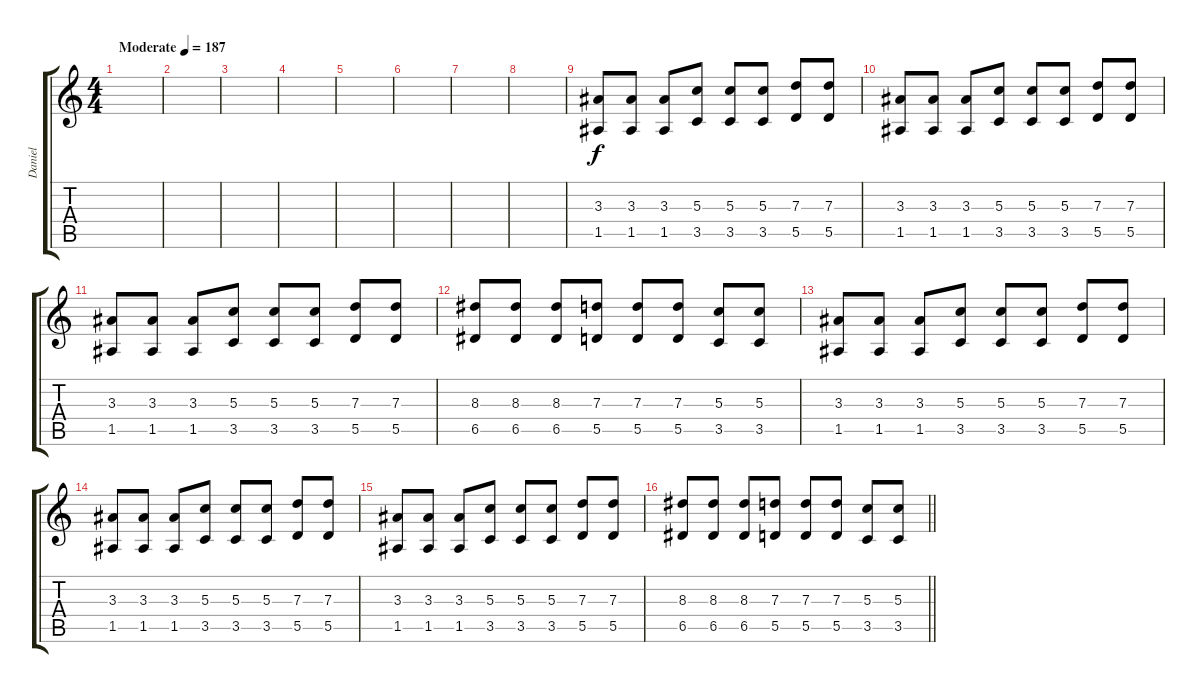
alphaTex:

\track ("Daniel" "Daniel") {instrument distortionguitar}
\staff {score tabs}
\tuning (E4 B3 G3 D3 A2 E2) {hide}
\ts (4 4)
\tempo (187 "Moderate")
\clef g2
\ks c
|
|
|
|
|
|
|
|
(3.3 1.5).8 (3.3 1.5).8 (3.3 1.5).8 (5.3 3.5).8 (5.3 3.5).8 (5.3 3.5).8 (7.3 5.5).8 (7.3 5.5).8 |
(3.3 1.5).8 (3.3 1.5).8 (3.3 1.5).8 (5.3 3.5).8 (5.3 3.5).8 (5.3 3.5).8 (7.3 5.5).8 (7.3 5.5).8 |
(3.3 1.5).8 (3.3 1.5).8 (3.3 1.5).8 (5.3 3.5).8 (5.3 3.5).8 (5.3 3.5).8 (7.3 5.5).8 (7.3 5.5).8 |
(8.3 6.5).8 (8.3 6.5).8 (8.3 6.5).8 (7.3 5.5).8 (7.3 5.5).8 (7.3 5.5).8 (5.3 3.5).8 (5.3 3.5).8 |
(3.3 1.5).8 (3.3 1.5).8 (3.3 1.5).8 (5.3 3.5).8 (5.3 3.5).8 (5.3 3.5).8 (7.3 5.5).8 (7.3 5.5).8 |
(3.3 1.5).8 (3.3 1.5).8 (3.3 1.5).8 (5.3 3.5).8 (5.3 3.5).8 (5.3 3.5).8 (7.3 5.5).8 (7.3 5.5).8 |
(3.3 1.5).8 (3.3 1.5).8 (3.3 1.5).8 (5.3 3.5).8 (5.3 3.5).8 (5.3 3.5).8 (7.3 5.5).8 (7.3 5.5).8 |
\barLineRight lightlight
(8.3 6.5).8 (8.3 6.5).8 (8.3 6.5).8 (7.3 5.5).8 (7.3 5.5).8 (7.3 5.5).8 (5.3 3.5).8 (5.3 3.5).8
